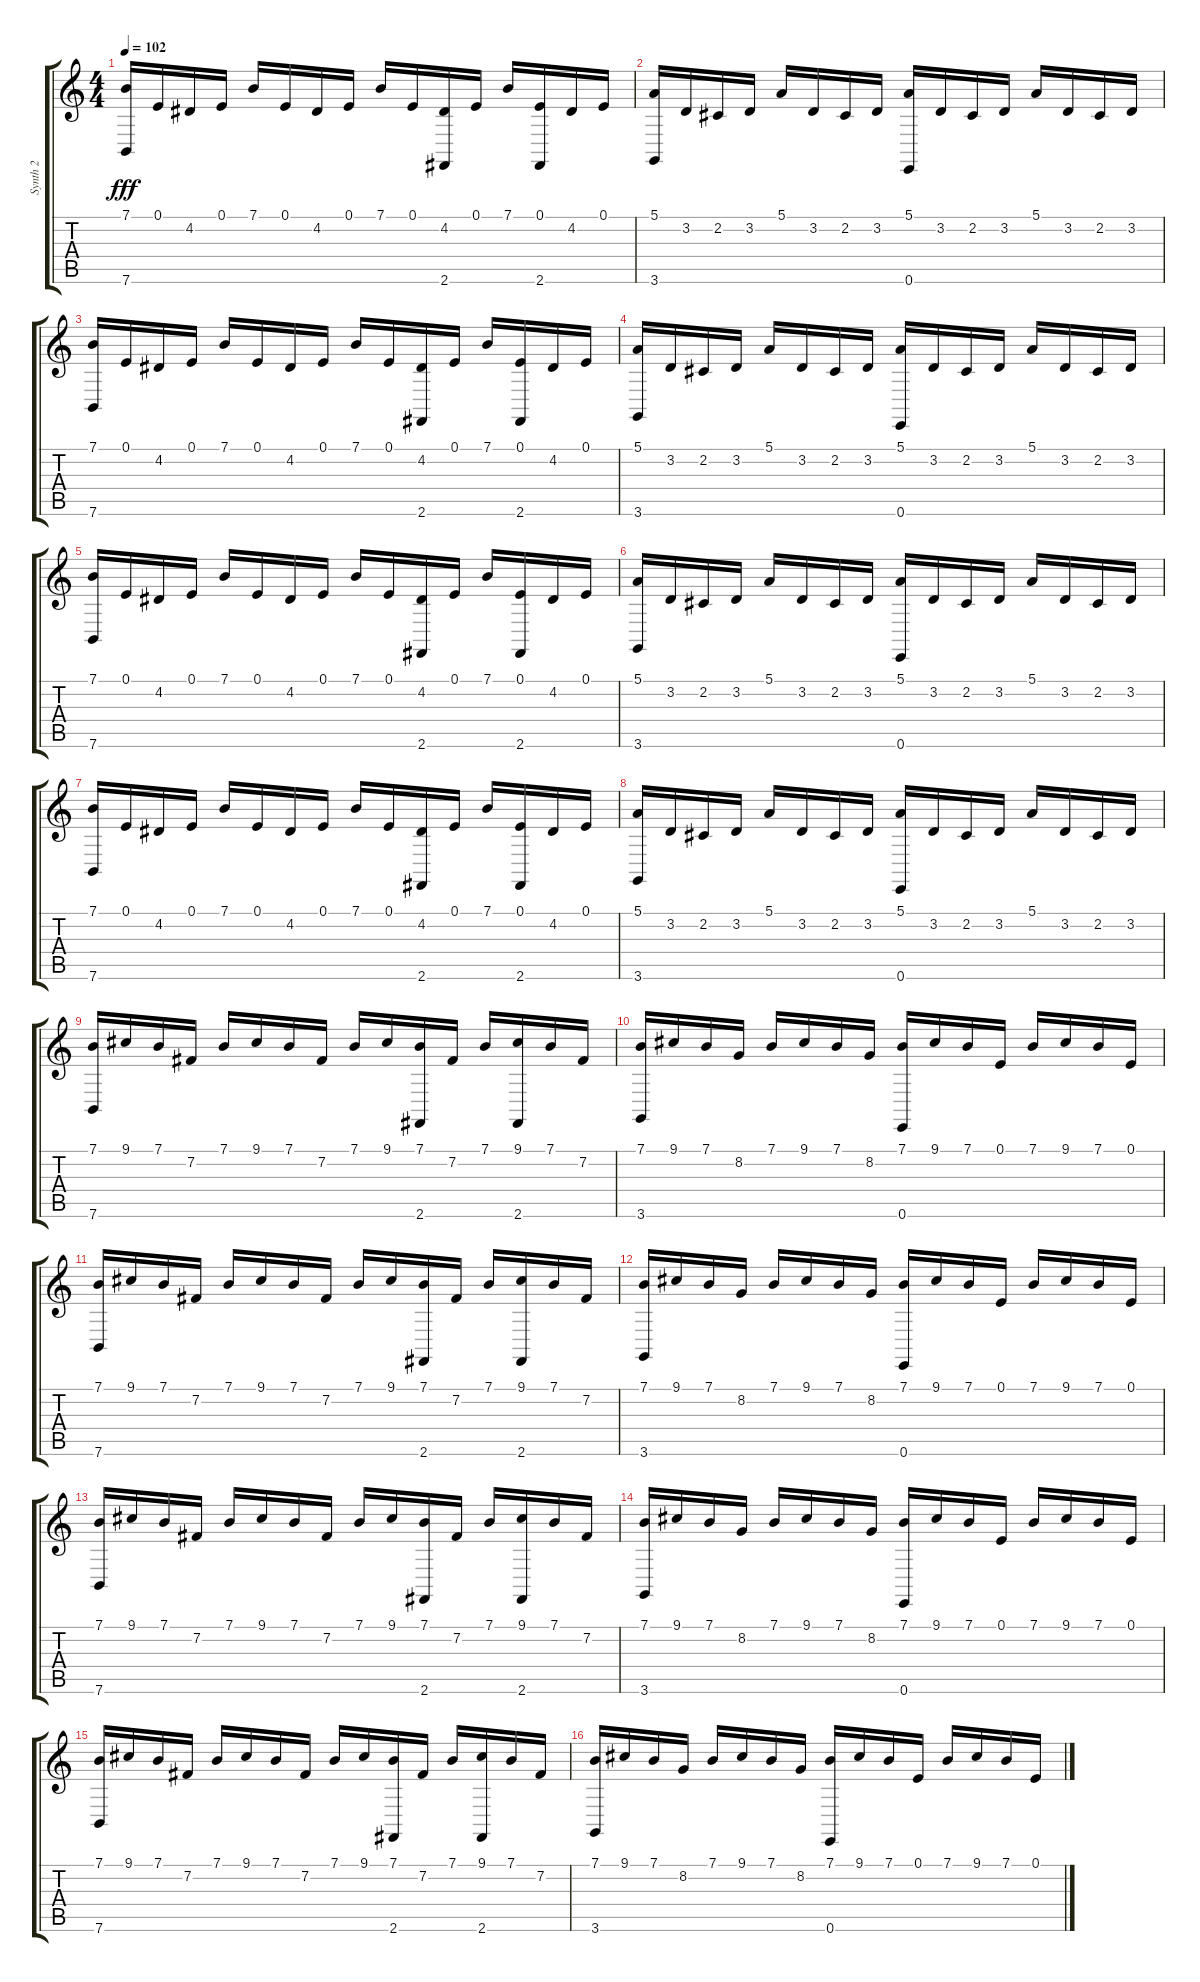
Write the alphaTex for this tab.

\track ("Synth 2" "Synth 2") {instrument fx4atmosphere}
\staff {score tabs}
\tuning (E4 B3 G3 D3 A2 E2) {hide}
\ts (4 4)
\tempo 102
\clef g2
\ks c
(7.1 7.6).16{dy fff} 0.1.16 4.2.16 0.1.16 7.1.16 0.1.16 4.2.16 0.1.16 7.1.16 0.1.16 (4.2 2.6).16 0.1.16 7.1.16 (0.1 2.6).16 4.2.16 0.1.16 |
(5.1 3.6).16 3.2.16 2.2.16 3.2.16 5.1.16 3.2.16 2.2.16 3.2.16 (5.1 0.6).16 3.2.16 2.2.16 3.2.16 5.1.16 3.2.16 2.2.16 3.2.16 |
(7.1 7.6).16 0.1.16 4.2.16 0.1.16 7.1.16 0.1.16 4.2.16 0.1.16 7.1.16 0.1.16 (4.2 2.6).16 0.1.16 7.1.16 (0.1 2.6).16 4.2.16 0.1.16 |
(5.1 3.6).16 3.2.16 2.2.16 3.2.16 5.1.16 3.2.16 2.2.16 3.2.16 (5.1 0.6).16 3.2.16 2.2.16 3.2.16 5.1.16 3.2.16 2.2.16 3.2.16 |
(7.1 7.6).16 0.1.16 4.2.16 0.1.16 7.1.16 0.1.16 4.2.16 0.1.16 7.1.16 0.1.16 (4.2 2.6).16 0.1.16 7.1.16 (0.1 2.6).16 4.2.16 0.1.16 |
(5.1 3.6).16 3.2.16 2.2.16 3.2.16 5.1.16 3.2.16 2.2.16 3.2.16 (5.1 0.6).16 3.2.16 2.2.16 3.2.16 5.1.16 3.2.16 2.2.16 3.2.16 |
(7.1 7.6).16 0.1.16 4.2.16 0.1.16 7.1.16 0.1.16 4.2.16 0.1.16 7.1.16 0.1.16 (4.2 2.6).16 0.1.16 7.1.16 (0.1 2.6).16 4.2.16 0.1.16 |
(5.1 3.6).16 3.2.16 2.2.16 3.2.16 5.1.16 3.2.16 2.2.16 3.2.16 (5.1 0.6).16 3.2.16 2.2.16 3.2.16 5.1.16 3.2.16 2.2.16 3.2.16 |
(7.1 7.6).16 9.1.16 7.1.16 7.2.16 7.1.16 9.1.16 7.1.16 7.2.16 7.1.16 9.1.16 (7.1 2.6).16 7.2.16 7.1.16 (9.1 2.6).16 7.1.16 7.2.16 |
(7.1 3.6).16 9.1.16 7.1.16 8.2.16 7.1.16 9.1.16 7.1.16 8.2.16 (7.1 0.6).16 9.1.16 7.1.16 0.1.16 7.1.16 9.1.16 7.1.16 0.1.16 |
(7.1 7.6).16 9.1.16 7.1.16 7.2.16 7.1.16 9.1.16 7.1.16 7.2.16 7.1.16 9.1.16 (7.1 2.6).16 7.2.16 7.1.16 (9.1 2.6).16 7.1.16 7.2.16 |
(7.1 3.6).16 9.1.16 7.1.16 8.2.16 7.1.16 9.1.16 7.1.16 8.2.16 (7.1 0.6).16 9.1.16 7.1.16 0.1.16 7.1.16 9.1.16 7.1.16 0.1.16 |
(7.1 7.6).16 9.1.16 7.1.16 7.2.16 7.1.16 9.1.16 7.1.16 7.2.16 7.1.16 9.1.16 (7.1 2.6).16 7.2.16 7.1.16 (9.1 2.6).16 7.1.16 7.2.16 |
(7.1 3.6).16 9.1.16 7.1.16 8.2.16 7.1.16 9.1.16 7.1.16 8.2.16 (7.1 0.6).16 9.1.16 7.1.16 0.1.16 7.1.16 9.1.16 7.1.16 0.1.16 |
(7.1 7.6).16 9.1.16 7.1.16 7.2.16 7.1.16 9.1.16 7.1.16 7.2.16 7.1.16 9.1.16 (7.1 2.6).16 7.2.16 7.1.16 (9.1 2.6).16 7.1.16 7.2.16 |
(7.1 3.6).16 9.1.16 7.1.16 8.2.16 7.1.16 9.1.16 7.1.16 8.2.16 (7.1 0.6).16 9.1.16 7.1.16 0.1.16 7.1.16 9.1.16 7.1.16 0.1.16
